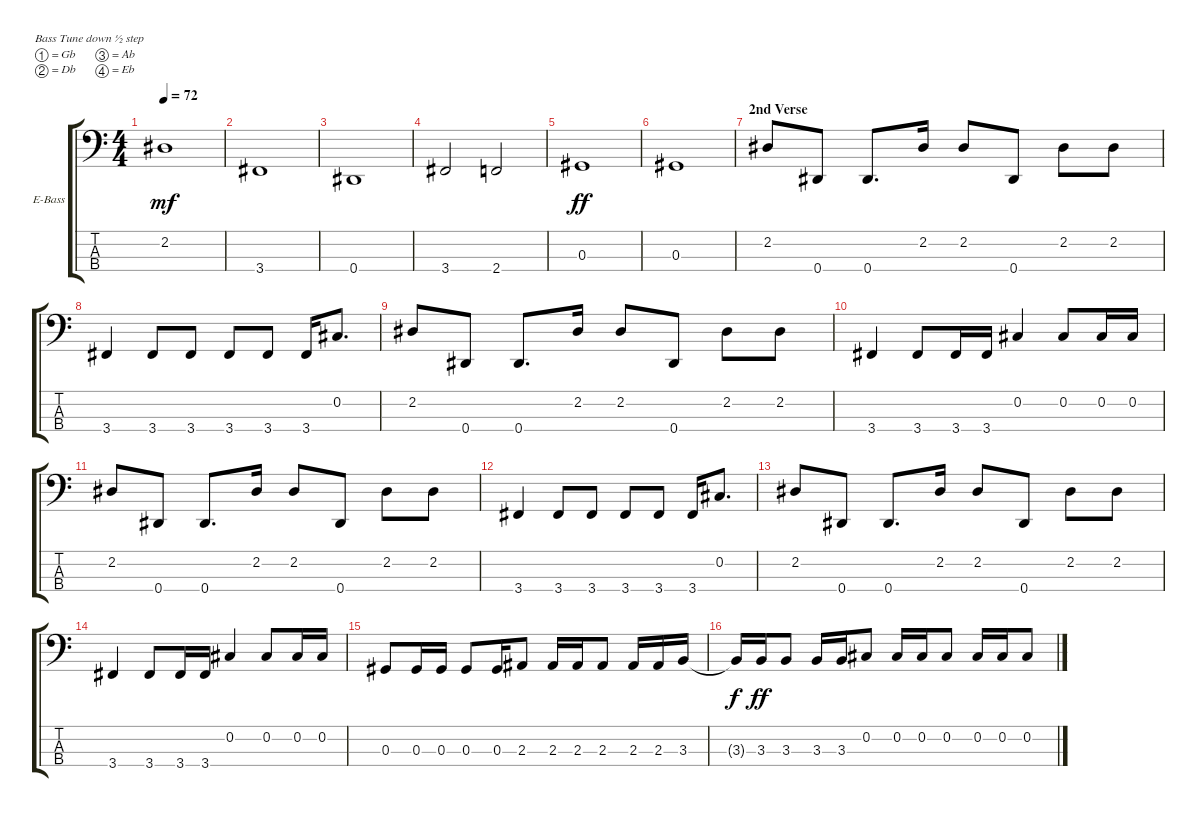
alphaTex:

\bracketExtendMode groupsimilarinstruments
\firstSystemTrackNameOrientation horizontal
\otherSystemsTrackNameOrientation horizontal
\track ("Bass (Duff)" "E-Bass") {multiBarRest instrument electricbasspick}
\staff {score tabs}
\tuning (Gb2 Db2 Ab1 Eb1)
\ts (4 4)
\tempo 72
\clef f4
\ks c
2.2.1{dy mf} |
3.4.1 |
0.4.1 |
3.4.2 2.4.2 |
0.3.1{dy ff} |
0.3.1 |
\section ("" "2nd Verse")
2.2.8 0.4.8 0.4.8{d} 2.2.16 2.2.8 0.4.8 2.2.8 2.2.8 |
3.4.4 3.4.8 3.4.8 3.4.8 3.4.8 3.4.16 0.2.8{d} |
2.2.8 0.4.8 0.4.8{d} 2.2.16 2.2.8 0.4.8 2.2.8 2.2.8 |
3.4.4 3.4.8 3.4.16 3.4.16 0.2.4 0.2.8 0.2.16 0.2.16 |
2.2.8 0.4.8 0.4.8{d} 2.2.16 2.2.8 0.4.8 2.2.8 2.2.8 |
3.4.4 3.4.8 3.4.8 3.4.8 3.4.8 3.4.16 0.2.8{d} |
2.2.8 0.4.8 0.4.8{d} 2.2.16 2.2.8 0.4.8 2.2.8 2.2.8 |
3.4.4 3.4.8 3.4.16 3.4.16 0.2.4 0.2.8 0.2.16 0.2.16 |
0.3.8 0.3.16 0.3.16 0.3.8 0.3.16 2.3.8 2.3.16 2.3.16 2.3.8 2.3.16 2.3.16 3.3.16 |
3.3{t}.16{dy f} 3.3.16{dy ff} 3.3.8 3.3.16 3.3.16 0.2.8 0.2.16 0.2.16 0.2.8 0.2.16 0.2.16 0.2.8
